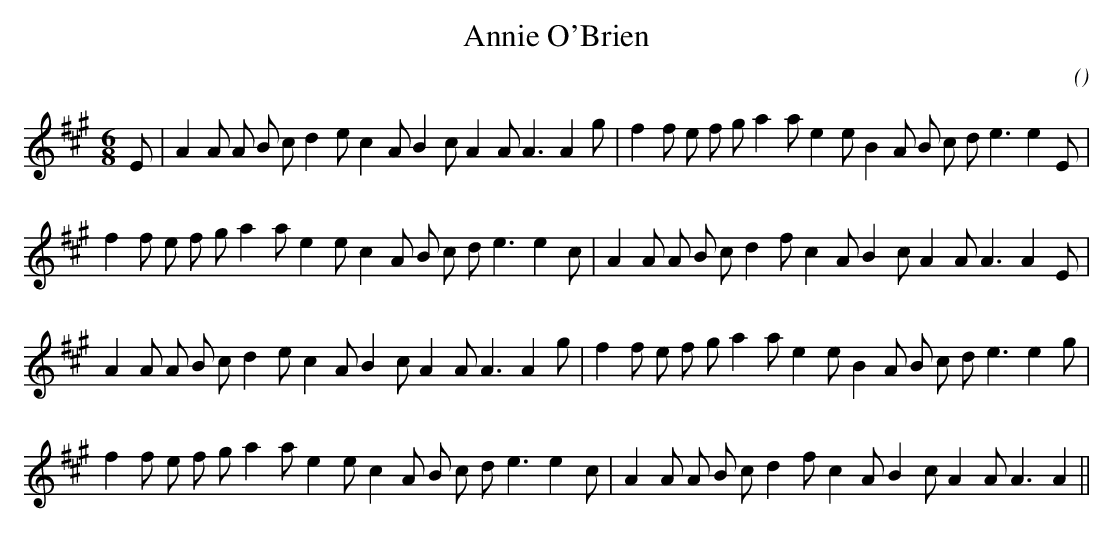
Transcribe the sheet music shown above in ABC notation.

X:1
T: Annie O'Brien
C:
O:
M:6/8
K:A
K:A
M:6/8
L:1/16
E2 |A4 A2 A2 B2 c2 d4 e2 c4 A2 B4 c2 A4 A2 A6 A4 g2 |f4 f2 e2 f2 g2 a4 a2 e4 e2 B4 A2 B2 c2 d2 e6e4 E2 |
f4 f2 e2 f2 g2 a4 a2 e4 e2 c4 A2 B2 c2 d2 e6e4 c2 |A4 A2 A2 B2 c2 d4 f2 c4 A2 B4 c2 A4 A2 A6A4 E2 |
A4 A2 A2 B2 c2 d4 e2 c4 A2 B4 c2 A4 A2 A6 A4 g2 |f4 f2 e2 f2 g2 a4 a2 e4 e2 B4 A2 B2 c2 d2 e6e4 g2 |
f4 f2 e2 f2 g2 a4 a2 e4 e2 c4 A2 B2 c2 d2 e6e4 c2 |A4 A2 A2 B2 c2 d4 f2 c4 A2 B4 c2 A4 A2 A6A4 ||
